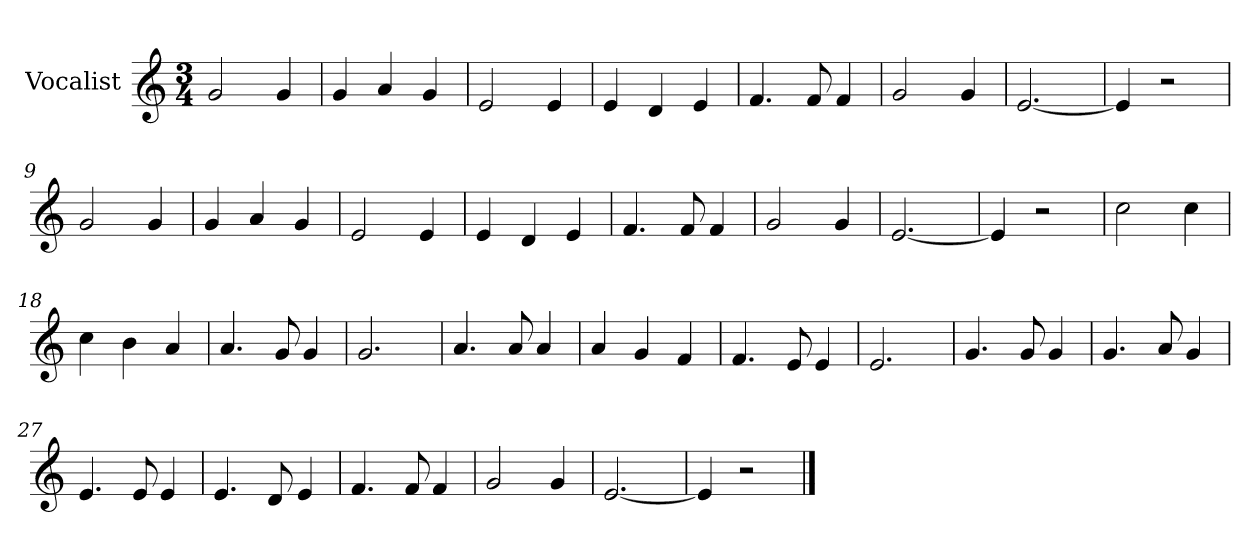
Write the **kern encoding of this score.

**kern
*part1
*staff1
*I"Vocalist
*k[]
*C:
*M3/4
=1
2g
4g
=2
4g
4a
4g
=3
2e
4e
=4
4e
4d
4e
=5
4.f
8f
4f
=6
2g
4g
=7
[2.e
=8
4e]
2r
=9
2g
4g
=10
4g
4a
4g
=11
2e
4e
=12
4e
4d
4e
=13
4.f
8f
4f
=14
2g
4g
=15
[2.e
=16
4e]
2r
=17
2cc
4cc
=18
4cc
4b
4a
=19
4.a
8g
4g
=20
2.g
=21
4.a
8a
4a
=22
4a
4g
4f
=23
4.f
8e
4e
=24
2.e
=25
4.g
8g
4g
=26
4.g
8a
4g
=27
4.e
8e
4e
=28
4.e
8d
4e
=29
4.f
8f
4f
=30
2g
4g
=31
[2.e
=32
4e]
2r
==
*-
